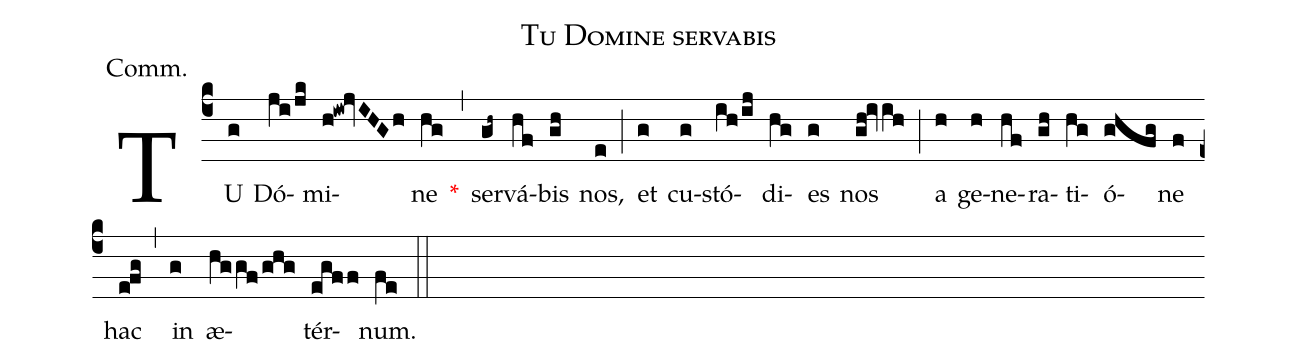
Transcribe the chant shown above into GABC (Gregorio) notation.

name:Tu Domine servabis;
annotation:Comm.;
mode:III.;
office-part:Communion;
%%
(c4) TU(g) Dó(ji/jk)mi(h!iw!jvIHGh)ne(hg) <v>\red{*}</v>(,) ser(gh~)vá(hf)bis(gh) nos,(e) (;) et(g) cu(g)stó(ih/ij)di(hg)es(g) nos(gh!ivih) (;) a(h) ge(h)ne(hf)ra(gh)ti(hg)ó(ghfg)ne(f) hac(e!fg) (,) in(g) æ(hggf/ghg)tér(egff)num.(fe) (::)
